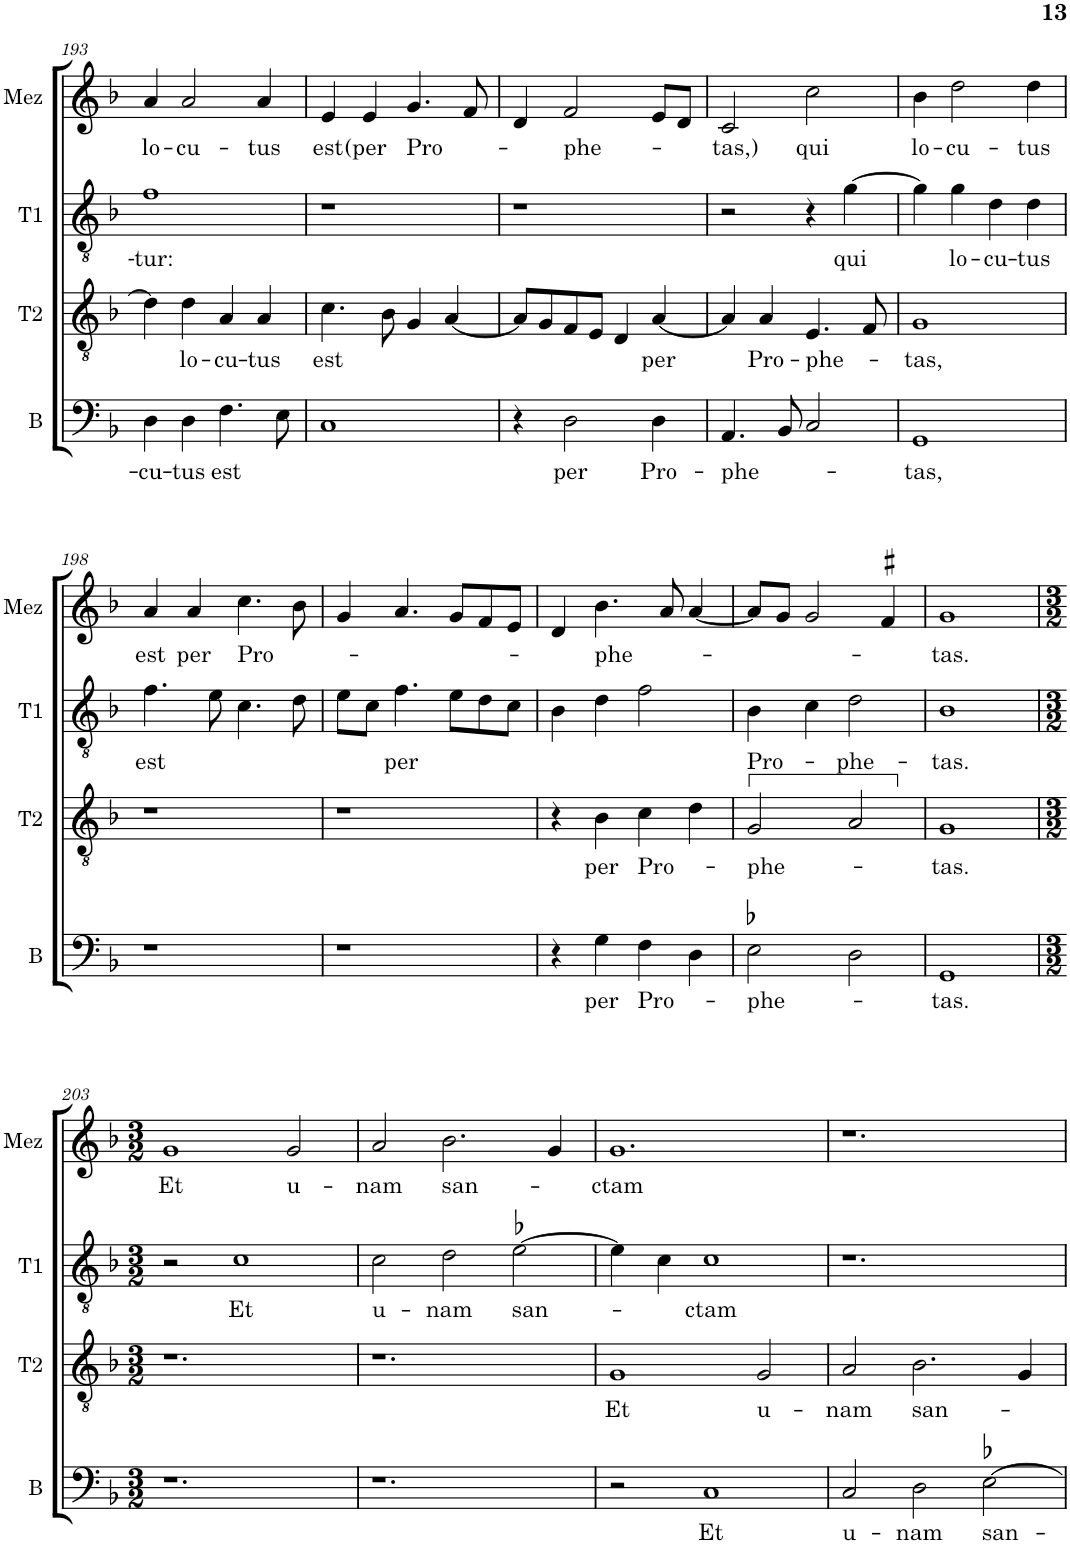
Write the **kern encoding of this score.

**kern	**text	**kern	**text	**kern	**text	**kern	**text
*part4	*part4	*part3	*part3	*part2	*part2	*part1	*part1
*staff4	*staff4	*staff3	*staff3	*staff2	*staff2	*staff1	*staff1
*I"B	*	*I"T2	*	*I"T1	*	*I"Mez	*
*I'B	*	*I'T2	*	*I'T1	*	*I'Mez	*
!!LO:PB:g=z
*clefF4	*	*clefGv2	*	*clefGv2	*	*clefG2	*
*	*	*	*	*Trd4c7	*	*	*
*k[b-]	*	*k[b-]	*	*k[b-]	*	*k[b-]	*
*M2/2	*	*M2/2	*	*M2/2	*	*M2/2	*
*met(c|)	*	*met(c|)	*	*met(c|)	*	*met(c|)	*
=193	=193	=193	=193	=193	=193	=193	=193
!	!LO:LY:b	!	!	!	!LO:LY:b	!	!LO:LY:b
4D\	-cu-	4d\]	.	1f	-tur:	4a/	lo-
!	!LO:LY:b	!	!LO:LY:b	!	!	!	!LO:LY:b
4D\	-tus	4d\	lo-	.	.	2a/	-cu-
!	!LO:LY:b	!	!LO:LY:b	!	!	!	!
4.F\	est	4A/	-cu-	.	.	.	.
!	!	!	!LO:LY:b	!	!	!	!LO:LY:b
.	.	4A/	-tus	.	.	4a/	-tus
8E\	.	.	.	.	.	.	.
=194	=194	=194	=194	=194	=194	=194	=194
!	!	!	!LO:LY:b	!	!	!	!LO:LY:b
1C	.	4.c\	est	1r	.	4e/	est
!	!	!	!	!	!	!	!LO:LY:b
.	.	.	.	.	.	4e/	(per
.	.	8B-\	.	.	.	.	.
!	!	!	!	!	!	!	!LO:LY:b
.	.	4G/	.	.	.	4.g/	Pro-
.	.	[4A/	.	.	.	.	.
.	.	.	.	.	.	8f/	.
=195	=195	=195	=195	=195	=195	=195	=195
4r	.	8A/L]	.	1r	.	4d/	.
.	.	8G/	.	.	.	.	.
!	!LO:LY:b	!	!	!	!	!	!LO:LY:b
2D\	per	8F/	.	.	.	2f/	-phe-
.	.	8E/J	.	.	.	.	.
.	.	4D/	.	.	.	.	.
!	!LO:LY:b	!	!LO:LY:b	!	!	!	!
4D\	Pro-	[4A/	per	.	.	8e/L	.
.	.	.	.	.	.	8d/J	.
=196	=196	=196	=196	=196	=196	=196	=196
!	!LO:LY:b	!	!	!	!	!	!LO:LY:b
4.AA/	-phe-	4A/]	.	2r	.	2c/	-tas,)
!	!	!	!LO:LY:b	!	!	!	!
.	.	4A/	Pro-	.	.	.	.
8BB-/	.	.	.	.	.	.	.
!	!	!	!LO:LY:b	!	!	!	!LO:LY:b
2C/	.	4.E/	-phe-	4r	.	2cc\	qui
!	!	!	!	!	!LO:LY:b	!	!
.	.	.	.	[4g\	qui	.	.
.	.	8F/	.	.	.	.	.
=197	=197	=197	=197	=197	=197	=197	=197
!	!LO:LY:b	!	!LO:LY:b	!	!	!	!LO:LY:b
1GG	-tas,	1G	-tas,	4g\]	.	4b-\	lo-
!	!	!	!	!	!LO:LY:b	!	!LO:LY:b
.	.	.	.	4g\	lo-	2dd\	-cu-
!	!	!	!	!	!LO:LY:b	!	!
.	.	.	.	4d\	-cu-	.	.
!	!	!	!	!	!LO:LY:b	!	!LO:LY:b
.	.	.	.	4d\	-tus	4dd\	-tus
!!LO:LB:g=z
=198	=198	=198	=198	=198	=198	=198	=198
!	!	!	!	!	!LO:LY:b	!	!LO:LY:b
1r	.	1r	.	4.f\	est	4a/	est
!	!	!	!	!	!	!	!LO:LY:b
.	.	.	.	.	.	4a/	per
.	.	.	.	8e\	.	.	.
!	!	!	!	!	!	!	!LO:LY:b
.	.	.	.	4.c\	.	4.cc\	Pro-
.	.	.	.	8d\	.	8b-\	.
=199	=199	=199	=199	=199	=199	=199	=199
1r	.	1r	.	8e\L	.	4g/	.
.	.	.	.	8c\J	.	.	.
!	!	!	!	!	!LO:LY:b	!	!
.	.	.	.	4.f\	per	4.a/	.
.	.	.	.	8e\L	.	8g/L	.
.	.	.	.	8d\	.	8f/	.
.	.	.	.	8c\J	.	8e/J	.
=200	=200	=200	=200	=200	=200	=200	=200
4r	.	4r	.	4B-\	.	4d/	.
!	!LO:LY:b	!	!LO:LY:b	!	!	!	!LO:LY:b
4G\	per	4B-\	per	4d\	.	4.b-\	-phe-
!	!LO:LY:b	!	!LO:LY:b	!	!	!	!
4F\	Pro-	4c\	Pro-	2f\	.	.	.
.	.	.	.	.	.	8a/	.
4D\	.	4d\	.	.	.	[4a/	.
=201	=201	=201	=201	=201	=201	=201	=201
!	!LO:LY:b	!	!LO:LY:b	!	!LO:LY:b	!	!
2E-X\	-phe-	2G/	-phe-	4B-\	Pro-	8a/L]	.
.	.	.	.	.	.	8g/J	.
.	.	.	.	4c\	.	2g/	.
!	!	!	!	!	!LO:LY:b	!	!
2D\	.	2A/	.	2d\	-phe-	.	.
.	.	.	.	.	.	4f#X/	.
=202	=202	=202	=202	=202	=202	=202	=202
!	!LO:LY:b	!	!LO:LY:b	!	!LO:LY:b	!	!LO:LY:b
1GG	-tas.	1G	-tas.	1B-	-tas.	1g	-tas.
!!LO:LB:g=z
=203	=203	=203	=203	=203	=203	=203	=203
*M3/2	*	*M3/2	*	*M3/2	*	*M3/2	*
!	!	!	!	!	!	!	!LO:LY:b
1.r	.	1.r	.	2r	.	1g	Et
!	!	!	!	!	!LO:LY:b	!	!
.	.	.	.	1c	Et	.	.
!	!	!	!	!	!	!	!LO:LY:b
.	.	.	.	.	.	2g/	u-
=204	=204	=204	=204	=204	=204	=204	=204
!	!	!	!	!	!LO:LY:b	!	!LO:LY:b
1.r	.	1.r	.	2c\	u-	2a/	-nam
!	!	!	!	!	!LO:LY:b	!	!LO:LY:b
.	.	.	.	2d\	-nam	2.b-\	san-
!	!	!	!	!	!LO:LY:b	!	!
.	.	.	.	[2e-X\	san-	.	.
.	.	.	.	.	.	4g/	.
=205	=205	=205	=205	=205	=205	=205	=205
!	!	!	!LO:LY:b	!	!	!	!LO:LY:b
2r	.	1G	Et	4e-\]	.	1.g	-ctam
.	.	.	.	4c\	.	.	.
!	!LO:LY:b	!	!	!	!LO:LY:b	!	!
1C	Et	.	.	1c	-ctam	.	.
!	!	!	!LO:LY:b	!	!	!	!
.	.	2G/	u-	.	.	.	.
=206	=206	=206	=206	=206	=206	=206	=206
!	!LO:LY:b	!	!LO:LY:b	!	!	!	!
2C/	u-	2A/	-nam	1.r	.	1.r	.
!	!LO:LY:b	!	!LO:LY:b	!	!	!	!
2D\	-nam	2.B-\	san-	.	.	.	.
!	!LO:LY:b	!	!	!	!	!	!
[2E-X\	san-	.	.	.	.	.	.
.	.	4G/	.	.	.	.	.
=	=	=	=	=	=	=	=
*-	*-	*-	*-	*-	*-	*-	*-
